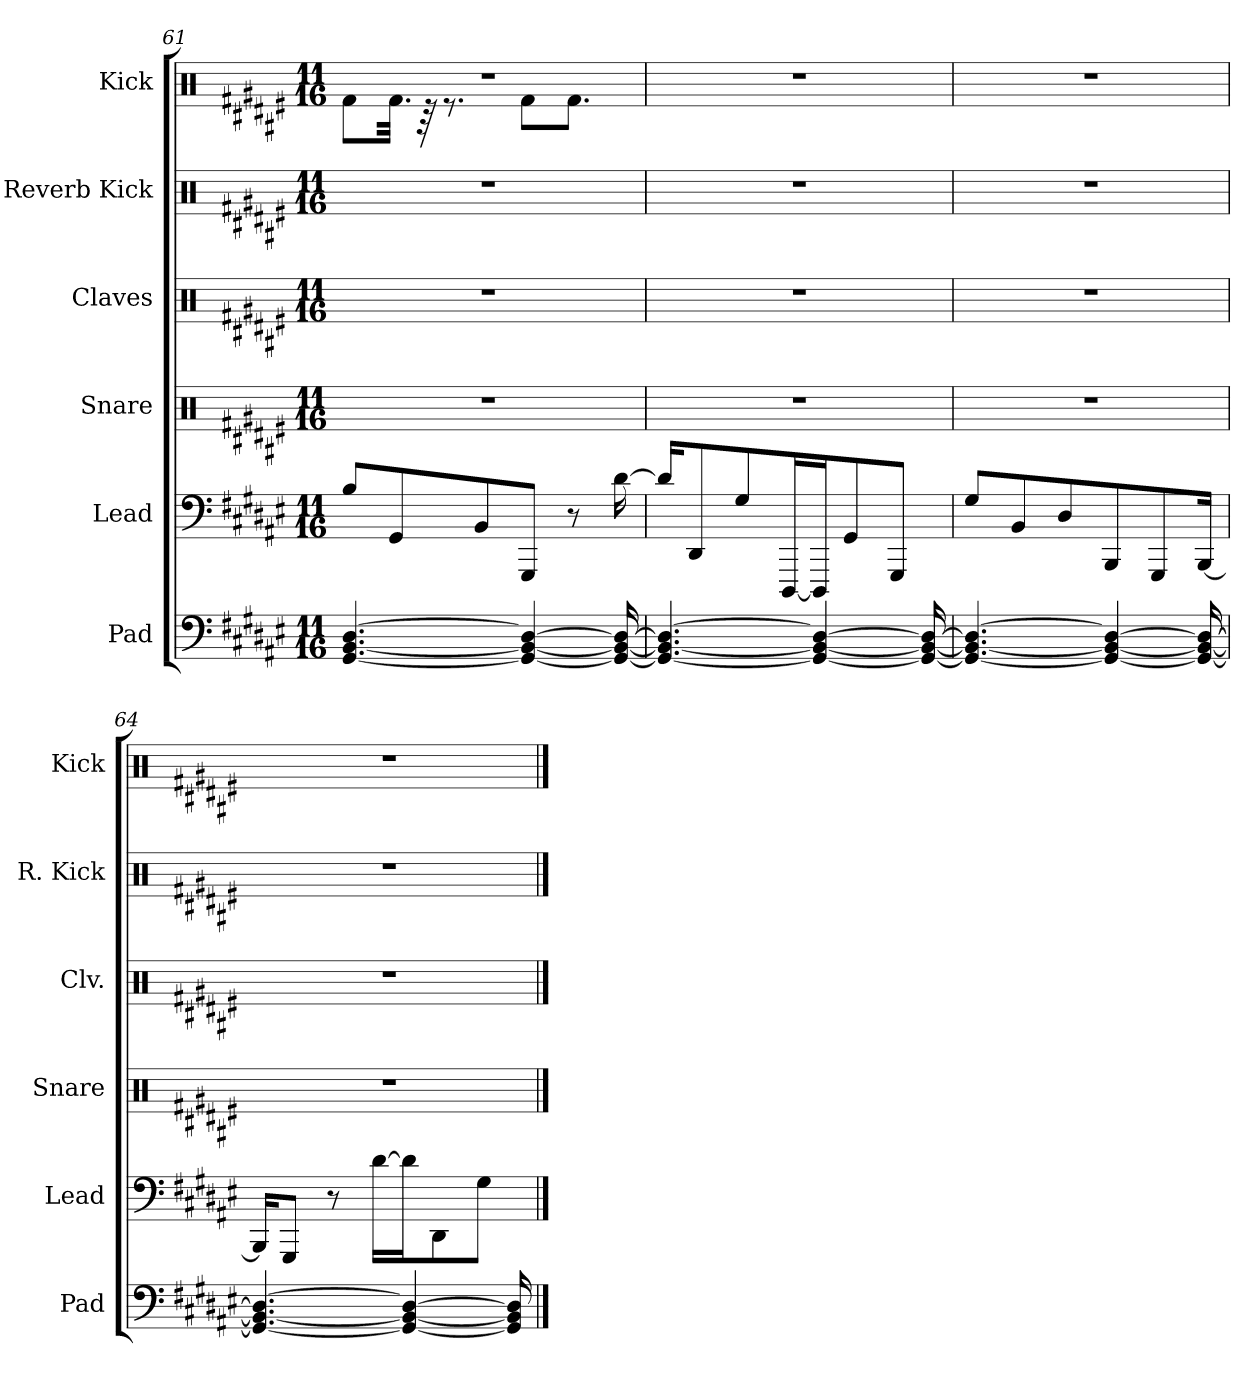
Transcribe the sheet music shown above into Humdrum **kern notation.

**kern	**kern	**kern	**kern	**kern	**kern
*part6	*part5	*part4	*part3	*part2	*part1
*staff6	*staff5	*staff4	*staff3	*staff2	*staff1
*I"Pad	*I"Lead	*I"Snare	*I"Claves	*I"Reverb Kick	*I"Kick
*I'Pad	*I'Lead	*I'Snare	*I'Clv.	*I'R. Kick	*I'Kick
*clefF4	*clefF4	*clefX	*clefX	*clefX	*clefX
*k[f#c#g#d#a#e#]	*k[f#c#g#d#a#e#]	*k[f#c#g#d#a#e#]	*k[f#c#g#d#a#e#]	*k[f#c#g#d#a#e#]	*k[f#c#g#d#a#e#]
*M11/16	*M11/16	*M11/16	*M11/16	*M11/16	*M11/16
=61	=61	=61	=61	=61	=61
*	*	*	*	*	*^
[4.GG#/ [4.BB/ [4.D#/	8B/L	16%11r	16%11r	16%11r	16%11r	8Rf\L
.	8GG#/	.	.	.	.	32.Rf\Jkk
.	.	.	.	.	.	64r
.	.	.	.	.	.	8.r
.	8BB/	.	.	.	.	.
4GG#/_ 4BB/_ 4D#/_	8GGG#/J	.	.	.	.	8Rf\L
.	8r	.	.	.	.	8.Rf\J
16GG#/_ 16BB/_ 16D#/_	[16d#\	.	.	.	.	.
*	*	*	*	*	*v	*v
!!LO:PB:g=z
=62	=62	=62	=62	=62	=62
4.GG#/_ 4.BB/_ 4.D#/_	16d#/KL]	16%11r	16%11r	16%11r	16%11r
.	8DD#/	.	.	.	.
.	8G#/	.	.	.	.
.	[16DDD#/L	.	.	.	.
4GG#/_ 4BB/_ 4D#/_	16DDD#/J]	.	.	.	.
.	8GG#/	.	.	.	.
.	8GGG#/J	.	.	.	.
16GG#/_ 16BB/_ 16D#/_	.	.	.	.	.
=63	=63	=63	=63	=63	=63
4.GG#/_ 4.BB/_ 4.D#/_	8G#/L	16%11r	16%11r	16%11r	16%11r
.	8BB/	.	.	.	.
.	8D#/	.	.	.	.
4GG#/_ 4BB/_ 4D#/_	8BBB/	.	.	.	.
.	8GGG#/	.	.	.	.
16GG#/_ 16BB/_ 16D#/_	[16BBB/Jk	.	.	.	.
=64	=64	=64	=64	=64	=64
4.GG#/_ 4.BB/_ 4.D#/_	16BBB/KL]	16%11r	16%11r	16%11r	16%11r
.	8GGG#/J	.	.	.	.
.	8r	.	.	.	.
.	[16d#\LL	.	.	.	.
4GG#/_ 4BB/_ 4D#/_	16d#\J]	.	.	.	.
.	8DD#\	.	.	.	.
.	8G#\J	.	.	.	.
16GG#/] 16BB/] 16D#/]	.	.	.	.	.
==	==	==	==	==	==
*-	*-	*-	*-	*-	*-
